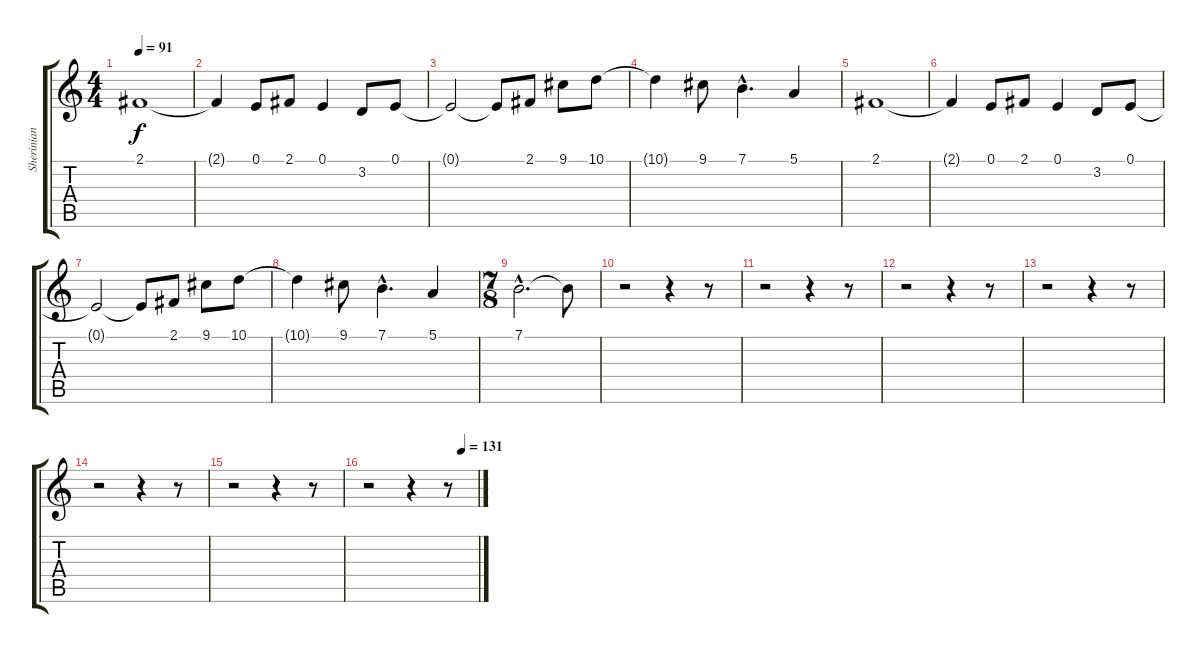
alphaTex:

\track ("Sherinian Piano" "Sherinian ") {instrument brightacousticpiano}
\staff {score tabs}
\tuning (E4 B3 G3 D3 A2 E2) {hide}
\ts (4 4)
\tempo 91
\clef g2
\ks c
2.1.1{dy f} |
2.1{t}.4 0.1.8 2.1.8 0.1.4 3.2.8 0.1.8 |
0.1{t}.2 0.1{t}.8 2.1.8 9.1.8 10.1.8 |
10.1{t}.4 9.1.8 7.1{hac}.4{d} 5.1.4 |
2.1.1 |
2.1{t}.4 0.1.8 2.1.8 0.1.4 3.2.8 0.1.8 |
0.1{t}.2 0.1{t}.8 2.1.8 9.1.8 10.1.8 |
10.1{t}.4 9.1.8 7.1{hac}.4{d} 5.1.4 |
\ts (7 8)
7.1{hac}.2{d} 7.1{t}.8 |
r.2 r.4 r.8 |
r.2 r.4 r.8 |
r.2 r.4 r.8 |
r.2 r.4 r.8 |
r.2 r.4 r.8 |
r.2 r.4 r.8 |
\tempo (131 0.8571428571428571)
r.2 r.4 r.8
